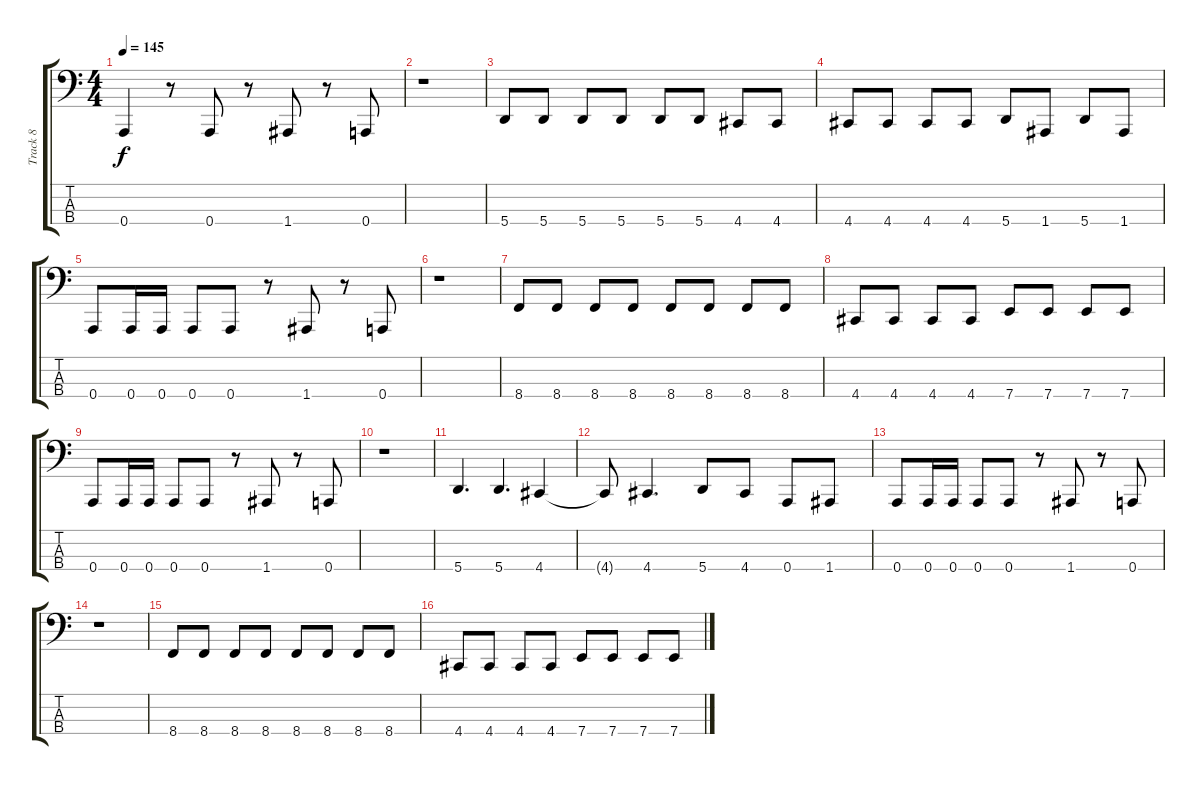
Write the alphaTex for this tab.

\track ("Track 8" "Track 8") {instrument electricbasspick}
\staff {score tabs}
\tuning (D2 A1 E1 A0) {hide}
\ts (4 4)
\tempo 145
\clef f4
\ks c
0.4.4{dy f} r.8 0.4.8 r.8 1.4.8 r.8 0.4.8 |
r.1 |
5.4.8 5.4.8 5.4.8 5.4.8 5.4.8 5.4.8 4.4.8 4.4.8 |
4.4.8 4.4.8 4.4.8 4.4.8 5.4.8 1.4.8 5.4.8 1.4.8 |
0.4.8 0.4.16 0.4.16 0.4.8 0.4.8 r.8 1.4.8 r.8 0.4.8 |
r.1 |
8.4.8 8.4.8 8.4.8 8.4.8 8.4.8 8.4.8 8.4.8 8.4.8 |
4.4.8 4.4.8 4.4.8 4.4.8 7.4.8 7.4.8 7.4.8 7.4.8 |
0.4.8 0.4.16 0.4.16 0.4.8 0.4.8 r.8 1.4.8 r.8 0.4.8 |
r.1 |
5.4.4{d} 5.4.4{d} 4.4.4 |
4.4{t}.8 4.4.4{d} 5.4.8 4.4.8 0.4.8 1.4.8 |
0.4.8 0.4.16 0.4.16 0.4.8 0.4.8 r.8 1.4.8 r.8 0.4.8 |
r.1 |
8.4.8 8.4.8 8.4.8 8.4.8 8.4.8 8.4.8 8.4.8 8.4.8 |
4.4.8 4.4.8 4.4.8 4.4.8 7.4.8 7.4.8 7.4.8 7.4.8
